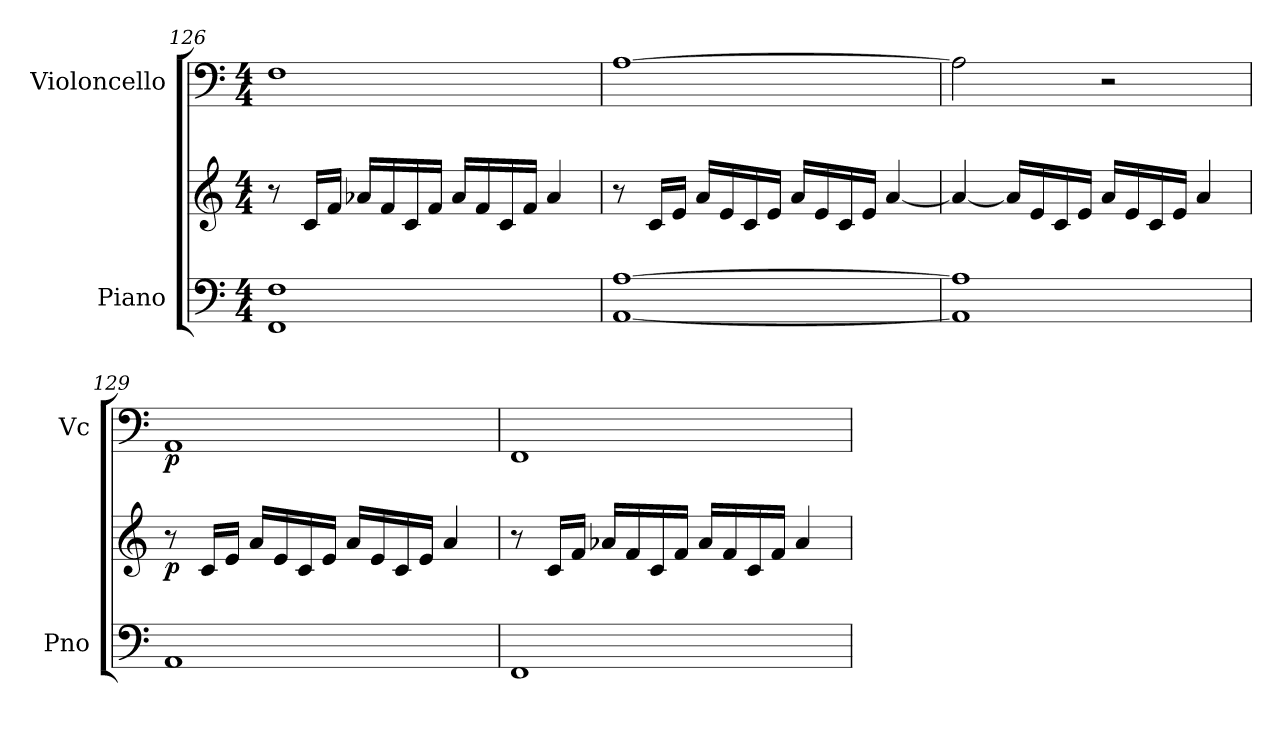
**kern	**kern	**dynam	**kern	**dynam
*part2	*part2	*part2	*part1	*part1
*staff3	*staff2	*staff2/3	*staff1	*staff1
*I"Piano	*	*	*I"Violoncello	*
*I'Pno	*	*	*I'Vc	*
*clefF4	*clefG2	*	*clefF4	*
*k[]	*k[]	*	*k[]	*
*M4/4	*M4/4	*	*M4/4	*
=126	=126	=126	=126	=126
1FF 1F	8r	.	1F	.
.	16c/LL	.	.	.
.	16f/JJ	.	.	.
.	16a-X/LL	.	.	.
.	16f/	.	.	.
.	16c/	.	.	.
.	16f/JJ	.	.	.
.	16a-/LL	.	.	.
.	16f/	.	.	.
.	16c/	.	.	.
.	16f/JJ	.	.	.
.	4a-/	.	.	.
=127	=127	=127	=127	=127
[1AA [1A	8r	.	[1A	.
.	16c/LL	.	.	.
.	16e/JJ	.	.	.
.	16a/LL	.	.	.
.	16e/	.	.	.
.	16c/	.	.	.
.	16e/JJ	.	.	.
.	16a/LL	.	.	.
.	16e/	.	.	.
.	16c/	.	.	.
.	16e/JJ	.	.	.
.	[4a/	.	.	.
=128	=128	=128	=128	=128
1AA] 1A]	4a/_	.	2A\]	.
.	16a/LL]	.	.	.
.	16e/	.	.	.
.	16c/	.	.	.
.	16e/JJ	.	.	.
.	16a/LL	.	2r	.
.	16e/	.	.	.
.	16c/	.	.	.
.	16e/JJ	.	.	.
.	4a/	.	.	.
!!LO:LB:g=z
=129	=129	=129	=129	=129
!	!	!LO:DY:b	!	!LO:DY:b
1AA	8r	p	1AA	p
.	16c/LL	.	.	.
.	16e/JJ	.	.	.
.	16a/LL	.	.	.
.	16e/	.	.	.
.	16c/	.	.	.
.	16e/JJ	.	.	.
.	16a/LL	.	.	.
.	16e/	.	.	.
.	16c/	.	.	.
.	16e/JJ	.	.	.
.	4a/	.	.	.
=130	=130	=130	=130	=130
1FF	8r	.	1FF	.
.	16c/LL	.	.	.
.	16f/JJ	.	.	.
.	16a-X/LL	.	.	.
.	16f/	.	.	.
.	16c/	.	.	.
.	16f/JJ	.	.	.
.	16a-/LL	.	.	.
.	16f/	.	.	.
.	16c/	.	.	.
.	16f/JJ	.	.	.
.	4a-/	.	.	.
=	=	=	=	=
*-	*-	*-	*-	*-
